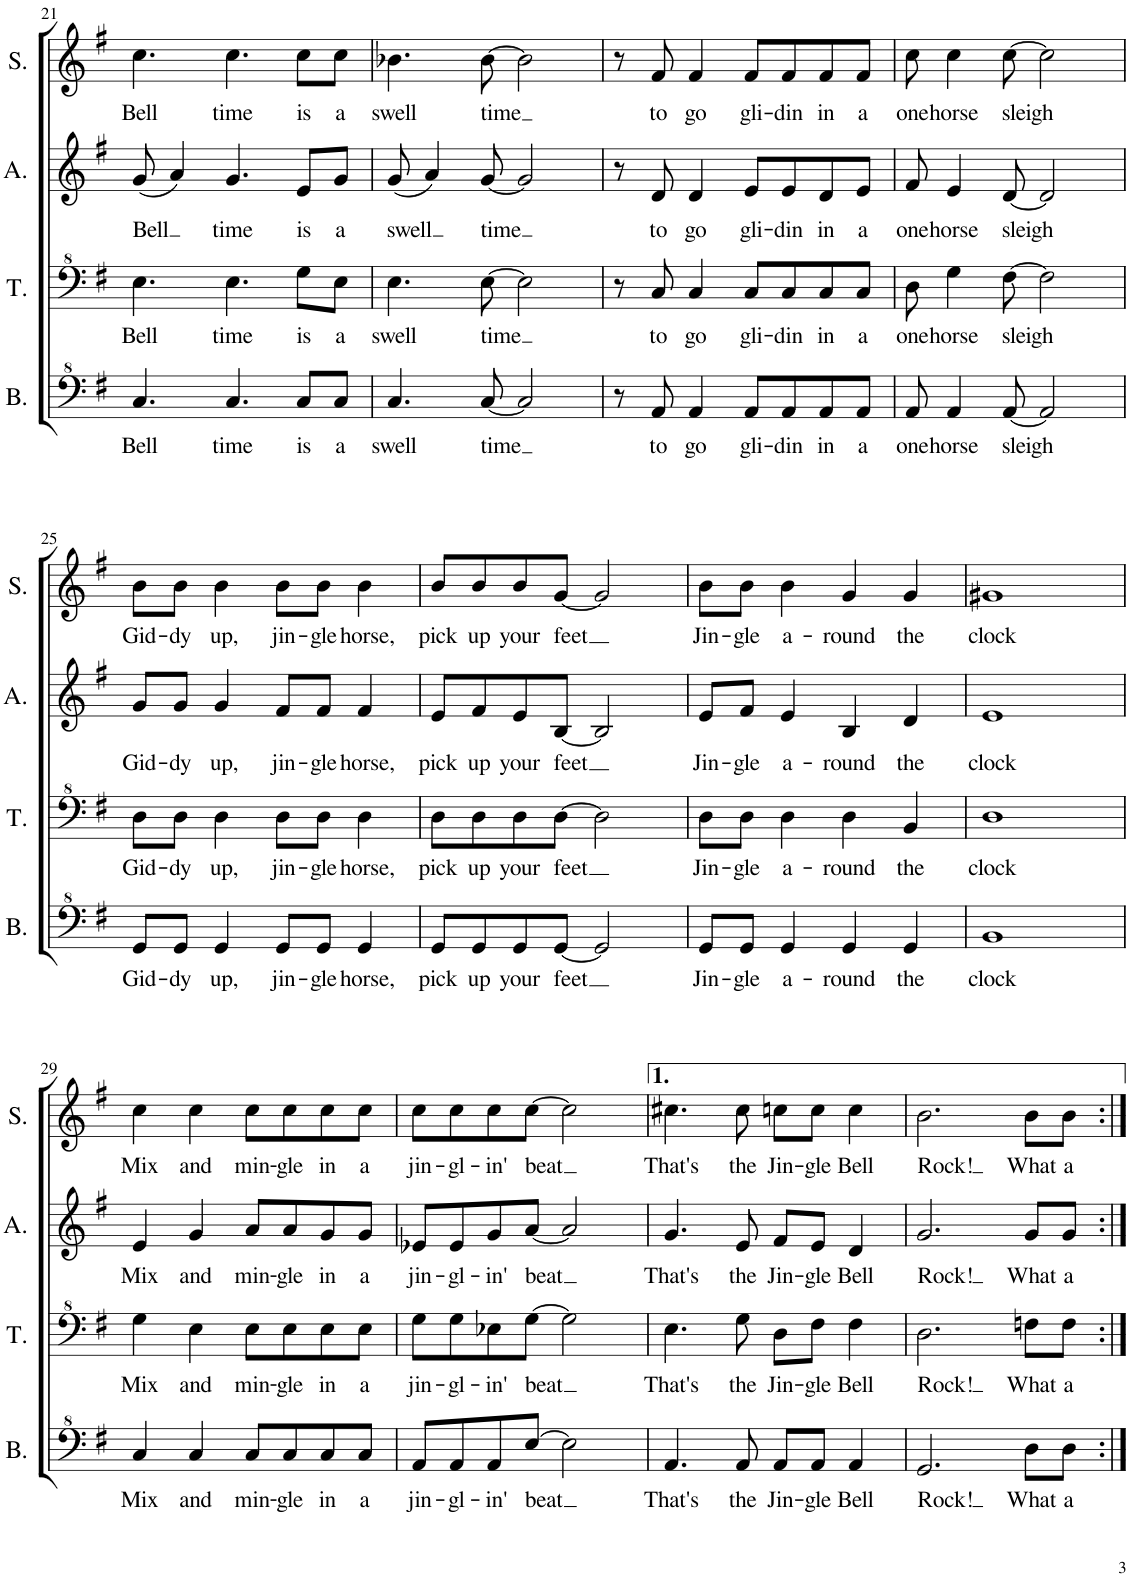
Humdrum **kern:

**kern	**text	**kern	**text	**kern	**text	**kern	**text
*part4	*part4	*part3	*part3	*part2	*part2	*part1	*part1
*staff4	*staff4	*staff3	*staff3	*staff2	*staff2	*staff1	*staff1
*I"Bass	*	*I"Tenor	*	*I"Alto	*	*I"Soprano	*
*I'B.	*	*I'T.	*	*I'A.	*	*I'S.	*
!!LO:PB:g=z
*clefF^4	*	*clefF^4	*	*clefG2	*	*clefG2	*
*k[f#]	*	*k[f#]	*	*k[f#]	*	*k[f#]	*
*M4/4	*	*M4/4	*	*M4/4	*	*M4/4	*
*met(c)	*	*met(c)	*	*met(c)	*	*met(c)	*
=21	=21	=21	=21	=21	=21	=21	=21
!	!LO:LY:b	!	!LO:LY:b	!	!LO:LY:b	!	!LO:LY:b
4.c/	Bell	4.e\	Bell	(8g/	Bell	4.cc\	Bell
.	.	.	.	4a/)	.	.	.
!	!LO:LY:b	!	!LO:LY:b	!	!LO:LY:b	!	!LO:LY:b
4.c/	time	4.e\	time	4.g/	time	4.cc\	time
!	!LO:LY:b	!	!LO:LY:b	!	!LO:LY:b	!	!LO:LY:b
8c/L	is	8g\L	is	8e/L	is	8cc\L	is
!	!LO:LY:b	!	!LO:LY:b	!	!LO:LY:b	!	!LO:LY:b
8c/J	a	8e\J	a	8g/J	a	8cc\J	a
=22	=22	=22	=22	=22	=22	=22	=22
!	!LO:LY:b	!	!LO:LY:b	!	!LO:LY:b	!	!LO:LY:b
4.c/	swell	4.e\	swell	(8g/	swell	4.b-X\	swell
.	.	.	.	4a/)	.	.	.
!	!LO:LY:b	!	!LO:LY:b	!	!LO:LY:b	!	!LO:LY:b
[8c/	time	[8e\	time	[8g/	time	[8b-\	time
2c/]	.	2e\]	.	2g/]	.	2b-\]	.
=23	=23	=23	=23	=23	=23	=23	=23
8r	.	8r	.	8r	.	8r	.
!	!LO:LY:b	!	!LO:LY:b	!	!LO:LY:b	!	!LO:LY:b
8A/	to	8c/	to	8d/	to	8f#/	to
!	!LO:LY:b	!	!LO:LY:b	!	!LO:LY:b	!	!LO:LY:b
4A/	go	4c/	go	4d/	go	4f#/	go
!	!LO:LY:b	!	!LO:LY:b	!	!LO:LY:b	!	!LO:LY:b
8A/L	gli-	8c/L	gli-	8e/L	gli-	8f#/L	gli-
!	!LO:LY:b	!	!LO:LY:b	!	!LO:LY:b	!	!LO:LY:b
8A/	-din	8c/	-din	8e/	-din	8f#/	-din
!	!LO:LY:b	!	!LO:LY:b	!	!LO:LY:b	!	!LO:LY:b
8A/	in	8c/	in	8d/	in	8f#/	in
!	!LO:LY:b	!	!LO:LY:b	!	!LO:LY:b	!	!LO:LY:b
8A/J	a	8c/J	a	8e/J	a	8f#/J	a
=24	=24	=24	=24	=24	=24	=24	=24
!	!LO:LY:b	!	!LO:LY:b	!	!LO:LY:b	!	!LO:LY:b
8A/	one	8d\	one	8f#/	one	8cc\	one
!	!LO:LY:b	!	!LO:LY:b	!	!LO:LY:b	!	!LO:LY:b
4A/	horse	4g\	horse	4e/	horse	4cc\	horse
!	!LO:LY:b	!	!LO:LY:b	!	!LO:LY:b	!	!LO:LY:b
[8A/	sleigh	[8f#\	sleigh	[8d/	sleigh	[8cc\	sleigh
2A/]	.	2f#\]	.	2d/]	.	2cc\]	.
!!LO:LB:g=z
=25	=25	=25	=25	=25	=25	=25	=25
!	!LO:LY:b	!	!LO:LY:b	!	!LO:LY:b	!	!LO:LY:b
8G/L	Gid-	8d\L	Gid-	8g/L	Gid-	8b\L	Gid-
!	!LO:LY:b	!	!LO:LY:b	!	!LO:LY:b	!	!LO:LY:b
8G/J	-dy	8d\J	-dy	8g/J	-dy	8b\J	-dy
!	!LO:LY:b	!	!LO:LY:b	!	!LO:LY:b	!	!LO:LY:b
4G/	up,	4d\	up,	4g/	up,	4b\	up,
!	!LO:LY:b	!	!LO:LY:b	!	!LO:LY:b	!	!LO:LY:b
8G/L	jin-	8d\L	jin-	8f#/L	jin-	8b\L	jin-
!	!LO:LY:b	!	!LO:LY:b	!	!LO:LY:b	!	!LO:LY:b
8G/J	-gle	8d\J	-gle	8f#/J	-gle	8b\J	-gle
!	!LO:LY:b	!	!LO:LY:b	!	!LO:LY:b	!	!LO:LY:b
4G/	horse,	4d\	horse,	4f#/	horse,	4b\	horse,
=26	=26	=26	=26	=26	=26	=26	=26
!	!LO:LY:b	!	!LO:LY:b	!	!LO:LY:b	!	!LO:LY:b
8G/L	pick	8d\L	pick	8e/L	pick	8b/L	pick
!	!LO:LY:b	!	!LO:LY:b	!	!LO:LY:b	!	!LO:LY:b
8G/	up	8d\	up	8f#/	up	8b/	up
!	!LO:LY:b	!	!LO:LY:b	!	!LO:LY:b	!	!LO:LY:b
8G/	your	8d\	your	8e/	your	8b/	your
!	!LO:LY:b	!	!LO:LY:b	!	!LO:LY:b	!	!LO:LY:b
[8G/J	feet	[8d\J	feet	[8B/J	feet	[8g/J	feet
2G/]	.	2d\]	.	2B/]	.	2g/]	.
=27	=27	=27	=27	=27	=27	=27	=27
!	!LO:LY:b	!	!LO:LY:b	!	!LO:LY:b	!	!LO:LY:b
8G/L	Jin-	8d\L	Jin-	8e/L	Jin-	8b\L	Jin-
!	!LO:LY:b	!	!LO:LY:b	!	!LO:LY:b	!	!LO:LY:b
8G/J	-gle	8d\J	-gle	8f#/J	-gle	8b\J	-gle
!	!LO:LY:b	!	!LO:LY:b	!	!LO:LY:b	!	!LO:LY:b
4G/	a-	4d\	a-	4e/	a-	4b\	a-
!	!LO:LY:b	!	!LO:LY:b	!	!LO:LY:b	!	!LO:LY:b
4G/	-round	4d\	-round	4B/	-round	4g/	-round
!	!LO:LY:b	!	!LO:LY:b	!	!LO:LY:b	!	!LO:LY:b
4G/	the	4B/	the	4d/	the	4g/	the
=28	=28	=28	=28	=28	=28	=28	=28
!	!LO:LY:b	!	!LO:LY:b	!	!LO:LY:b	!	!LO:LY:b
1B	clock	1d	clock	1e	clock	1g#X	clock
!!LO:LB:g=z
=29	=29	=29	=29	=29	=29	=29	=29
!	!LO:LY:b	!	!LO:LY:b	!	!LO:LY:b	!	!LO:LY:b
4c/	Mix	4g\	Mix	4e/	Mix	4cc\	Mix
!	!LO:LY:b	!	!LO:LY:b	!	!LO:LY:b	!	!LO:LY:b
4c/	and	4e\	and	4g/	and	4cc\	and
!	!LO:LY:b	!	!LO:LY:b	!	!LO:LY:b	!	!LO:LY:b
8c/L	min-	8e\L	min-	8a/L	min-	8cc\L	min-
!	!LO:LY:b	!	!LO:LY:b	!	!LO:LY:b	!	!LO:LY:b
8c/	-gle	8e\	-gle	8a/	-gle	8cc\	-gle
!	!LO:LY:b	!	!LO:LY:b	!	!LO:LY:b	!	!LO:LY:b
8c/	in	8e\	in	8g/	in	8cc\	in
!	!LO:LY:b	!	!LO:LY:b	!	!LO:LY:b	!	!LO:LY:b
8c/J	a	8e\J	a	8g/J	a	8cc\J	a
=30	=30	=30	=30	=30	=30	=30	=30
!	!LO:LY:b	!	!LO:LY:b	!	!LO:LY:b	!	!LO:LY:b
8A/L	jin-	8g\L	jin-	8e-X/L	jin-	8cc\L	jin-
!	!LO:LY:b	!	!LO:LY:b	!	!LO:LY:b	!	!LO:LY:b
8A/	-gl-	8g\	-gl-	8e-/	-gl-	8cc\	-gl-
!	!LO:LY:b	!	!LO:LY:b	!	!LO:LY:b	!	!LO:LY:b
8A/	-in'	8e-X\	-in'	8g/	-in'	8cc\	-in'
!	!LO:LY:b	!	!LO:LY:b	!	!LO:LY:b	!	!LO:LY:b
[8e/J	beat	[8g\J	beat	[8a/J	beat	[8cc\J	beat
2e\]	.	2g\]	.	2a/]	.	2cc\]	.
=31	=31	=31	=31	=31	=31	=31	=31
!	!LO:LY:b	!	!LO:LY:b	!	!LO:LY:b	!	!LO:LY:b
4.A/	That's	4.e\	That's	4.g/	That's	4.cc#X\	That's
!	!LO:LY:b	!	!LO:LY:b	!	!LO:LY:b	!	!LO:LY:b
8A/	the	8g\	the	8e/	the	8cc#\	the
!	!LO:LY:b	!	!LO:LY:b	!	!LO:LY:b	!	!LO:LY:b
8A/L	Jin-	8d\L	Jin-	8f#/L	Jin-	8ccn\L	Jin-
!	!LO:LY:b	!	!LO:LY:b	!	!LO:LY:b	!	!LO:LY:b
8A/J	-gle	8f#\J	-gle	8e/J	-gle	8cc\J	-gle
!	!LO:LY:b	!	!LO:LY:b	!	!LO:LY:b	!	!LO:LY:b
4A/	Bell	4f#\	Bell	4d/	Bell	4cc\	Bell
=32	=32	=32	=32	=32	=32	=32	=32
!	!LO:LY:b	!	!LO:LY:b	!	!LO:LY:b	!	!LO:LY:b
2.G/	Rock!	2.d\	Rock!	2.g/	Rock!	2.b\	Rock!
!	!LO:LY:b	!	!LO:LY:b	!	!LO:LY:b	!	!LO:LY:b
8d\L	What	8fn\L	What	8g/L	What	8b\L	What
!	!LO:LY:b	!	!LO:LY:b	!	!LO:LY:b	!	!LO:LY:b
8d\J	a	8f\J	a	8g/J	a	8b\J	a
=:|!	=:|!	=:|!	=:|!	=:|!	=:|!	=:|!	=:|!
*-	*-	*-	*-	*-	*-	*-	*-
